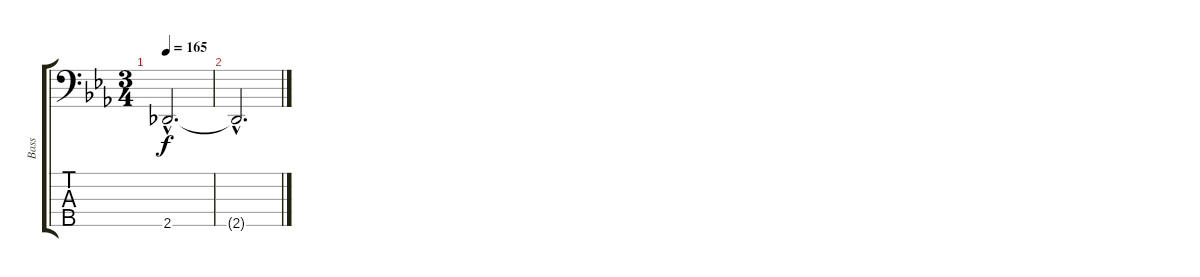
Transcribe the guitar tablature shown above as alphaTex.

\track ("Bass" "Bass") {instrument electricbassfinger}
\staff {score tabs}
\tuning (G2 D2 A1 E1 B0) {hide}
\ts (3 4)
\tempo 165
\clef f4
\ks eb
2.5{hac}.2{d dy f} |
2.5{hac t}.2{d}
